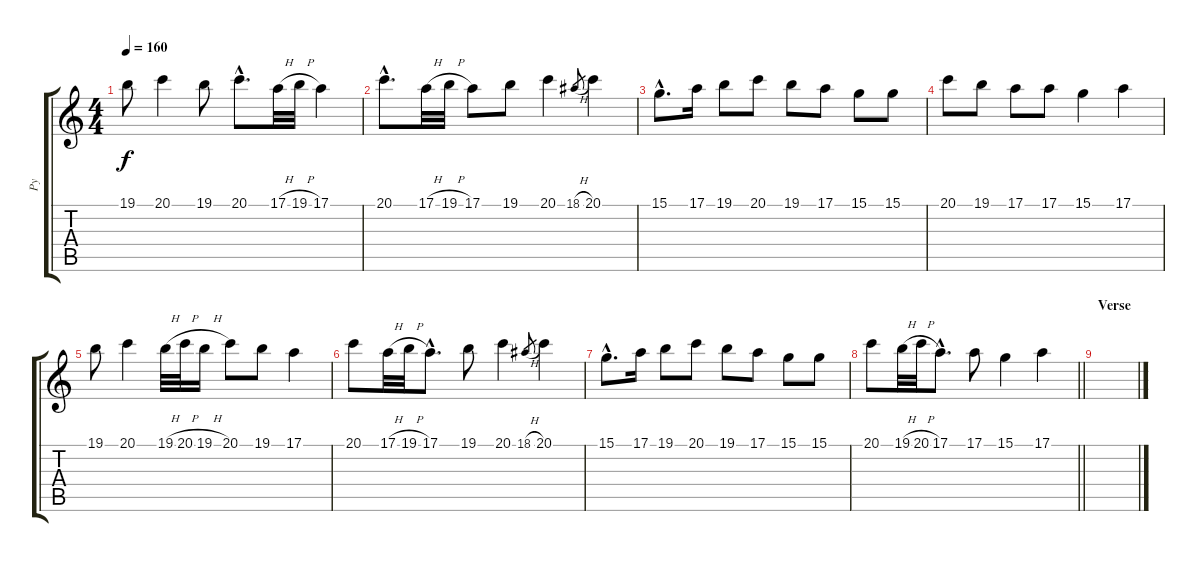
\track ("Py" "Py") {instrument bagpipe}
\staff {score tabs}
\tuning (E4 B3 G3 D3 A2 E2) {hide}
\ts (4 4)
\tempo 160
\clef g2
\ks c
19.1.8{dy f} 20.1.4 19.1.8 20.1{hac}.8{d} 17.1{h}.32 19.1{h}.32 17.1.4 |
20.1{hac}.8{d} 17.1{h}.32 19.1{h}.32 17.1.8 19.1.8 20.1.4 18.1{h}.8{gr} 20.1.4 |
15.1{hac}.8{d} 17.1.16 19.1.8 20.1.8 19.1.8 17.1.8 15.1.8 15.1.8 |
20.1.8 19.1.8 17.1.8 17.1.8 15.1.4 17.1.4 |
19.1.8 20.1.4 19.1{h}.32 20.1{h}.32 19.1{h}.16 20.1.8 19.1.8 17.1.4 |
20.1.8 17.1{h}.32 19.1{h}.32 17.1{hac}.8{d} 19.1.8 20.1.4 18.1{h}.8{gr} 20.1.4 |
15.1{hac}.8{d} 17.1.16 19.1.8 20.1.8 19.1.8 17.1.8 15.1.8 15.1.8 |
\barLineRight lightlight
20.1.8 19.1{h}.32 20.1{h}.32 17.1{hac}.8{d} 17.1.8 15.1.4 17.1.4 |
\section ("" "Verse")
